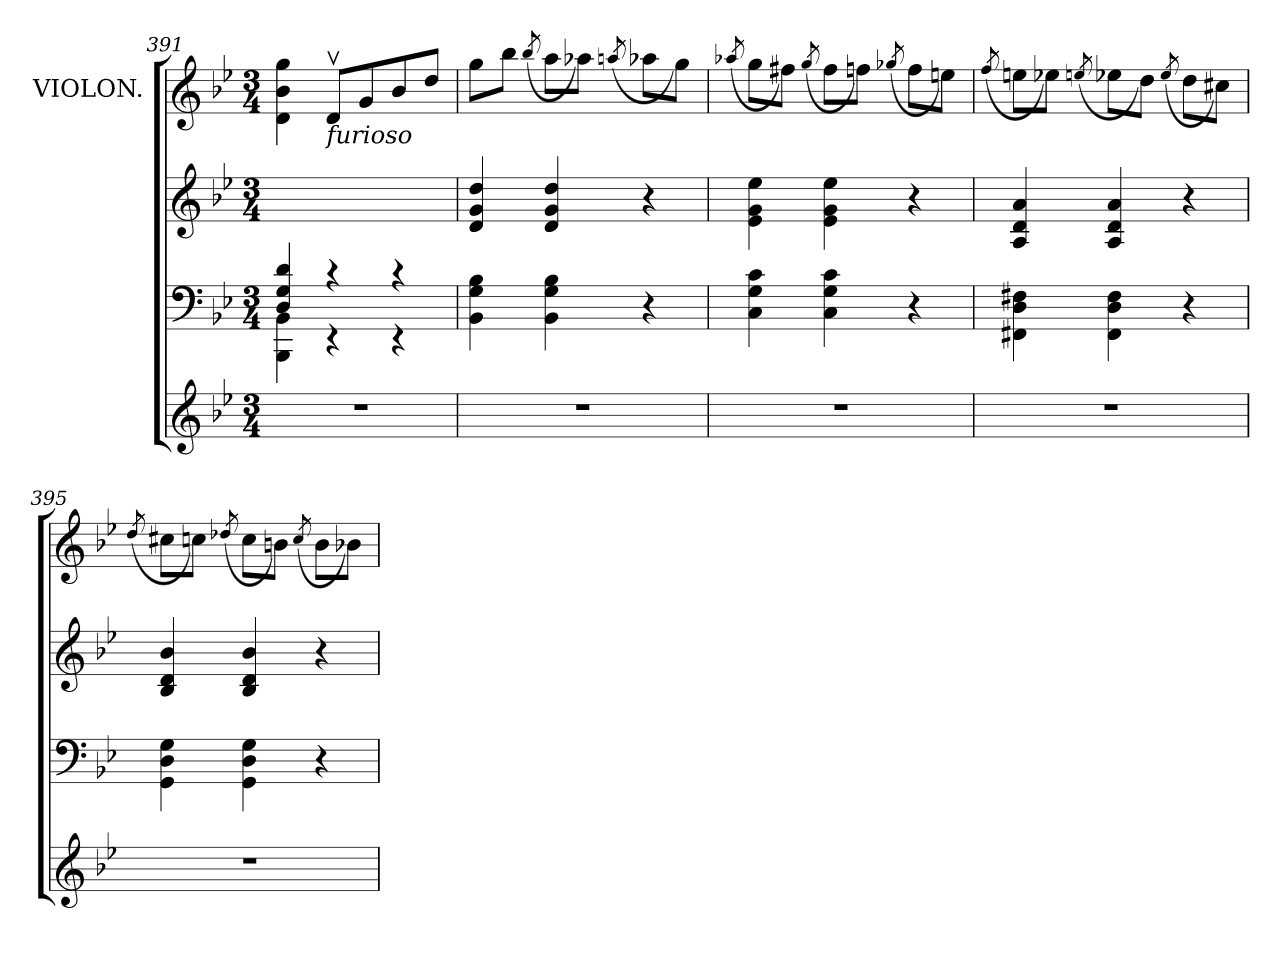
**kern	**kern	**kern	**kern
*part3	*part2	*part2	*part1
*staff4	*staff3	*staff2	*staff1
*	*	*	*I"VIOLON.
*clefG2	*clefF4	*clefG2	*clefG2
*k[b-e-]	*k[b-e-]	*k[b-e-]	*k[b-e-]
*B-:	*B-:	*B-:	*B-:
*M3/4	*M3/4	*M3/4	*M3/4
=391	=391	=391	=391
!LO:N:vis=1	!	!	!
*	*^	*	*
2.r	4D/ 4G/ 4d/	4BBB-\ 4BB-\	2.ryy	4d\ 4b-\ 4gg\
!	!	!	!	!LO:TX:b:i:t=furioso
.	4rc	4rEE	.	8dv>/L
.	.	.	.	8g/
.	4rc	4rEE	.	8b-/
.	.	.	.	8dd/J
*	*v	*v	*	*
=392	=392	=392	=392
!LO:N:vis=1	!	!	!
2.r	4BB-\ 4G\ 4B-\	4d/ 4g/ 4dd/	8gg\L
.	.	.	8bb-\J
.	.	.	(8qbb-/
.	4BB-\ 4G\ 4B-\	4d/ 4g/ 4dd/	8aa\L
.	.	.	8aa-X\J)
.	.	.	(8qaan/
.	4r	4r	8aa-X\L
.	.	.	8gg\J)
!!LO:LB:g=z
=393	=393	=393	=393
.	.	.	(8qaa-X/
!LO:N:vis=1	!	!	!
2.r	4C\ 4G\ 4c\	4e-\ 4g\ 4ee-\	8gg\L
.	.	.	8ff#X\J)
.	.	.	(8qgg/
.	4C\ 4G\ 4c\	4e-\ 4g\ 4ee-\	8ff#\L
.	.	.	8ffn\J)
.	.	.	(8qgg-X/
.	4r	4r	8ff\L
.	.	.	8een\J)
=394	=394	=394	=394
.	.	.	(8qff/
!LO:N:vis=1	!	!	!
2.r	4FF#X\ 4D\ 4F#X\	4A/ 4d/ 4a/	8een\L
.	.	.	8ee-X\J)
.	.	.	(8qeen/
.	4FF#\ 4D\ 4F#\	4A/ 4d/ 4a/	8ee-X\L
.	.	.	8dd\J)
.	.	.	(8qee-/
.	4r	4r	8dd\L
.	.	.	8cc#X\J)
=395	=395	=395	=395
.	.	.	(8qdd/
!LO:N:vis=1	!	!	!
2.r	4GG\ 4D\ 4G\	4B-/ 4d/ 4b-/	8cc#X\L
.	.	.	8ccn\J)
.	.	.	(8qdd-X/
.	4GG\ 4D\ 4G\	4B-/ 4d/ 4b-/	8cc\L
.	.	.	8bn\J)
.	.	.	(8qcc/
.	4r	4r	8b\L
.	.	.	8b-X\J)
=	=	=	=
*-	*-	*-	*-
